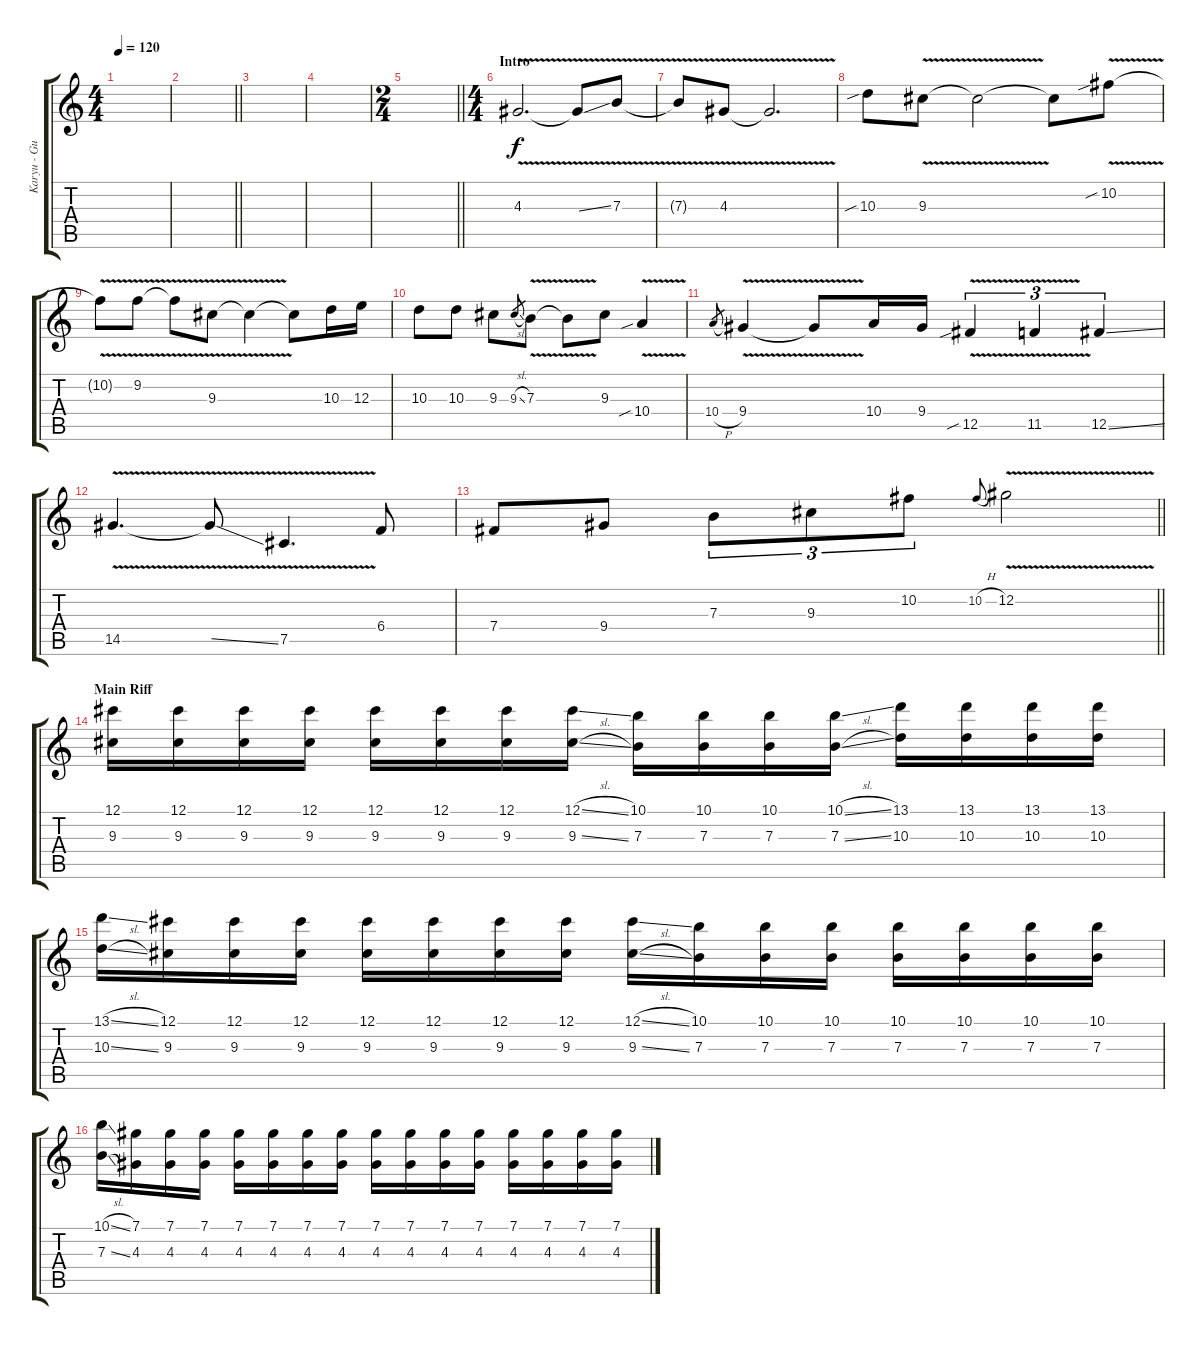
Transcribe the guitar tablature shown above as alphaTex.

\track ("Karyu - Guitar 1" "Karyu - Gu") {instrument overdrivenguitar}
\staff {score tabs}
\tuning (Db4 Ab3 E3 B2 Gb2 B1) {hide}
\ts (4 4)
\tempo 120
\clef g2
\ks c
|
\barLineRight lightlight
|
\section ("" "")
|
|
\ts (2 4)
\barLineRight lightlight
|
\ts (4 4)
\section ("" "Intro")
4.3{v}.2{d} 4.3{ss t}.8 7.3{v}.8 |
7.3{t}.8 4.3{v}.8 4.3{t}.2{d} |
10.3{sib}.8 9.3{v}.8 9.3{t}.2 9.3{t}.8 10.2{v sib}.8 |
10.2{t}.8 9.2{v}.8 9.2{t}.8 9.3{v}.8 9.3{t}.4 9.3{t}.8 10.3.16 12.3.16 |
10.3.8 10.3.8 9.3.8 9.3{sl}.8{gr} 7.3{v}.8 7.3{t}.8 9.3.8 10.4{v sib}.4 |
10.4{h}.8{gr} 9.4{v}.4 9.4{t}.8 10.4.16 9.4.16 12.5{v sib}.4{tu (3 2)} 11.5{v}.4{tu (3 2)} 12.5{ss}.4{tu (3 2)} |
14.5{v}.4{d} 14.5{ss t}.8 7.5{v}.4{d} 6.4.8 |
\barLineRight lightlight
7.4.8 9.4.8 7.3.8{tu (3 2)} 9.3.8{tu (3 2)} 10.2.8{tu (3 2)} 10.2{h}.8{gr onbeat} 12.2{v}.2 |
\section ("" "Main Riff")
(12.1 9.3).16 (12.1 9.3).16 (12.1 9.3).16 (12.1 9.3).16 (12.1 9.3).16 (12.1 9.3).16 (12.1 9.3).16 (12.1{sl} 9.3{sl}).16 (10.1 7.3).16 (10.1 7.3).16 (10.1 7.3).16 (10.1{sl} 7.3{sl}).16 (13.1 10.3).16 (13.1 10.3).16 (13.1 10.3).16 (13.1 10.3).16 |
(13.1{sl} 10.3{sl}).16 (12.1 9.3).16 (12.1 9.3).16 (12.1 9.3).16 (12.1 9.3).16 (12.1 9.3).16 (12.1 9.3).16 (12.1 9.3).16 (12.1{sl} 9.3{sl}).16 (10.1 7.3).16 (10.1 7.3).16 (10.1 7.3).16 (10.1 7.3).16 (10.1 7.3).16 (10.1 7.3).16 (10.1 7.3).16 |
(10.1{sl} 7.3{sl}).16 (7.1 4.3).16 (7.1 4.3).16 (7.1 4.3).16 (7.1 4.3).16 (7.1 4.3).16 (7.1 4.3).16 (7.1 4.3).16 (7.1 4.3).16 (7.1 4.3).16 (7.1 4.3).16 (7.1 4.3).16 (7.1 4.3).16 (7.1 4.3).16 (7.1 4.3).16 (7.1 4.3).16
